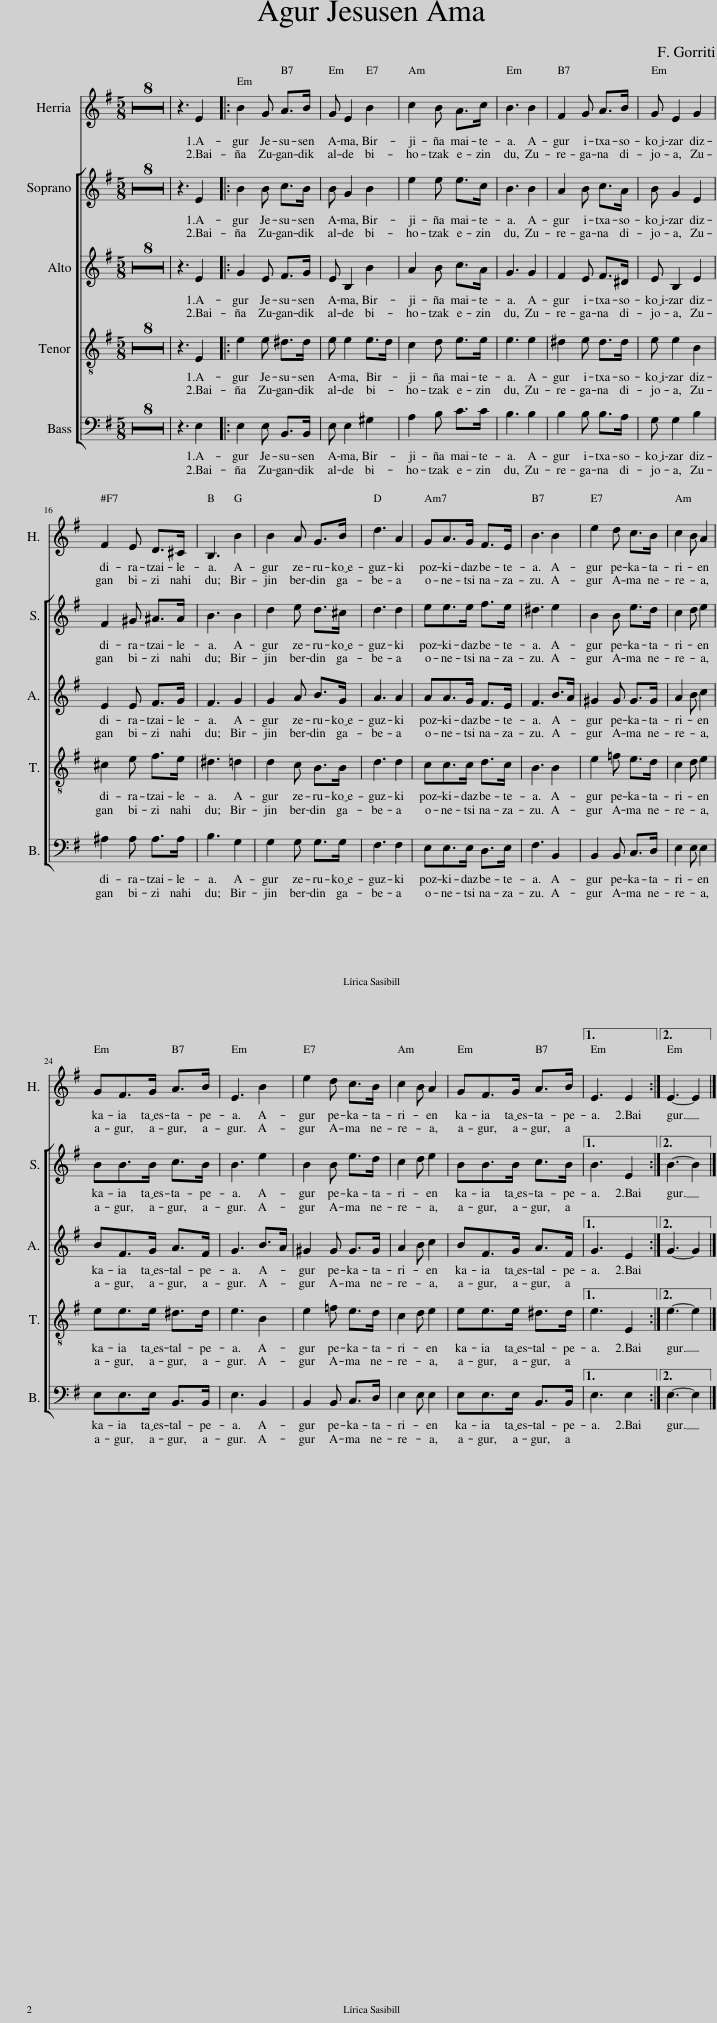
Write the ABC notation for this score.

X:1
%%score 1 [ 2 3 4 5 ]
L:1/8
M:5/8
I:linebreak $
K:G
V:1 treble
V:2 treble
V:3 treble
V:4 treble-8
V:5 bass
V:1
 z5 | z5 | z5 | z5 | z5 | %5
 z5 | z5 | z5 |[Q:1/4=65] z3 E2 |: B2 G A>B | %10
 G E2 B2 | c2 B A>c | B3 B2 | F2 G A>B | G E2 G2 |$ %15
 F2 E D>^C | B,3 B2 | B2 A G>B | d3 A2 | GA>G F>E | %20
 B3 B2 | e2 d c>B | c2 B A2 |$ GF>G A>B | E3 B2 | %25
 e2 d c>B | c2 B A2 | GF>G A>B |1 E3 E2 :|2 E3- E2 |] %30
V:2
 z5 | z5 | z5 | z5 | z5 | %5
 z5 | z5 | z5 | z3 E2 |: B2 B c>B | %10
 B G2 B2 | e2 e e>c | B3 B2 | A2 B c>A | B G2 E2 |$ %15
 F2 ^G ^A>A | B3 B2 | d2 e d>^c | d3 d2 | ee>e f>e | %20
 ^d3 e2 | B2 B e>d | c2 d e2 |$ BB>B c>B | B3 e2 | %25
 B2 B e>d | c2 d e2 | BB>B c>B |1 B3 E2 :|2 B3- B2 |] %30
V:3
 z5 | z5 | z5 | z5 | z5 | %5
 z5 | z5 | z5 | z3 E2 |: G2 E F>G | %10
 E B,2 B2 | A2 B c>A | G3 G2 | F2 E F>^D | E B,2 E2 |$ %15
 E2 E F>G | F3 G2 | G2 A B>G | A3 A2 | AA>G F>E | %20
 F3 B>A | ^G2 G G>G | A2 B c2 |$ BF>G A>F | G3 B>A | %25
 ^G2 G G>G | A2 B c2 | BF>G A>F |1 G3 E2 :|2 G3- G2 |] %30
V:4
 z5 | z5 | z5 | z5 | z5 | %5
 z5 | z5 | z5 | z3 E2 |: e2 e ^d>d | %10
 e e2 e>d | c2 d e>e | e3 e2 | ^d2 e d>d | e e2 B2 |$ %15
 ^c2 e f>e | ^d3 =d2 | d2 c B>B | d3 d2 | cc>c d>c | %20
 B3 B2 | e2 =f e>d | c2 d e2 |$ ee>e ^d>d | e3 B2 | %25
 e2 =f e>d | c2 d e2 | ee>e ^d>d |1 e3 E2 :|2 e3- e2 |] %30
V:5
 z5 | z5 | z5 | z5 | z5 | %5
 z5 | z5 | z5 | z3 E,2 |: E,2 E, B,,>B,, | %10
 E, E,2 ^G,2 | A,2 B, C>C | B,3 B,2 | B,2 B, B,>A, | G, G,2 B,2 |$ %15
 ^A,2 A, A,>A, | B,3 G,2 | G,2 G, G,>G, | F,3 F,2 | E,E,>E, D,>E, | %20
 F,3 B,,2 | B,,2 B,, C,>D, | E,2 E, E,2 |$ E,E,>E, B,,>B,, | E,3 B,,2 | %25
 B,,2 B,, C,>D, | E,2 E, E,2 | E,E,>E, B,,>B,, |1 E,3 E,2 :|2 E,3- E,2 |] %30
